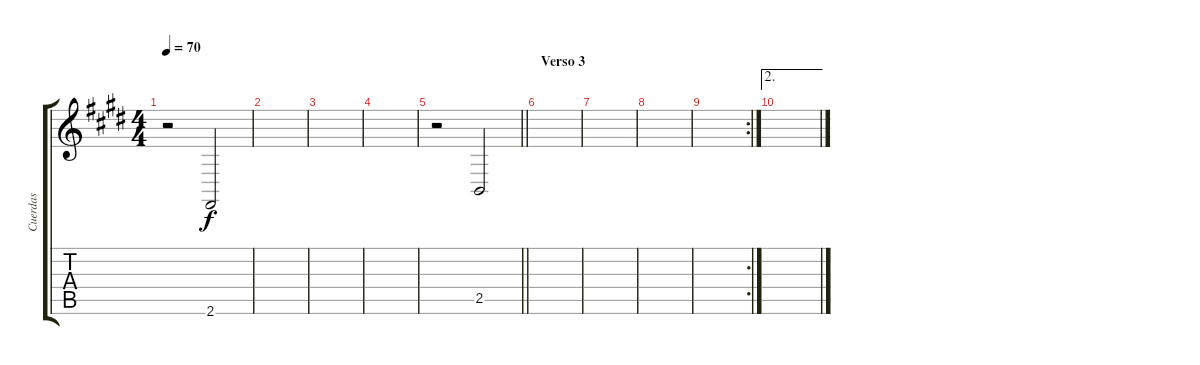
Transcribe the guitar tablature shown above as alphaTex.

\track ("Cuerdas" "Cuerdas") {instrument stringensemble1}
\staff {score tabs}
\tuning (E4 B3 G3 D3 A2 E2) {hide}
\ts (4 4)
\tempo 70
\clef g2
\ks e
r.2{dy f} 2.6.2 |
|
|
|
\barLineRight lightlight
r.2 2.5.2 |
\section ("" "Verso 3")
|
|
|
\rc 2
|
\ae 2
